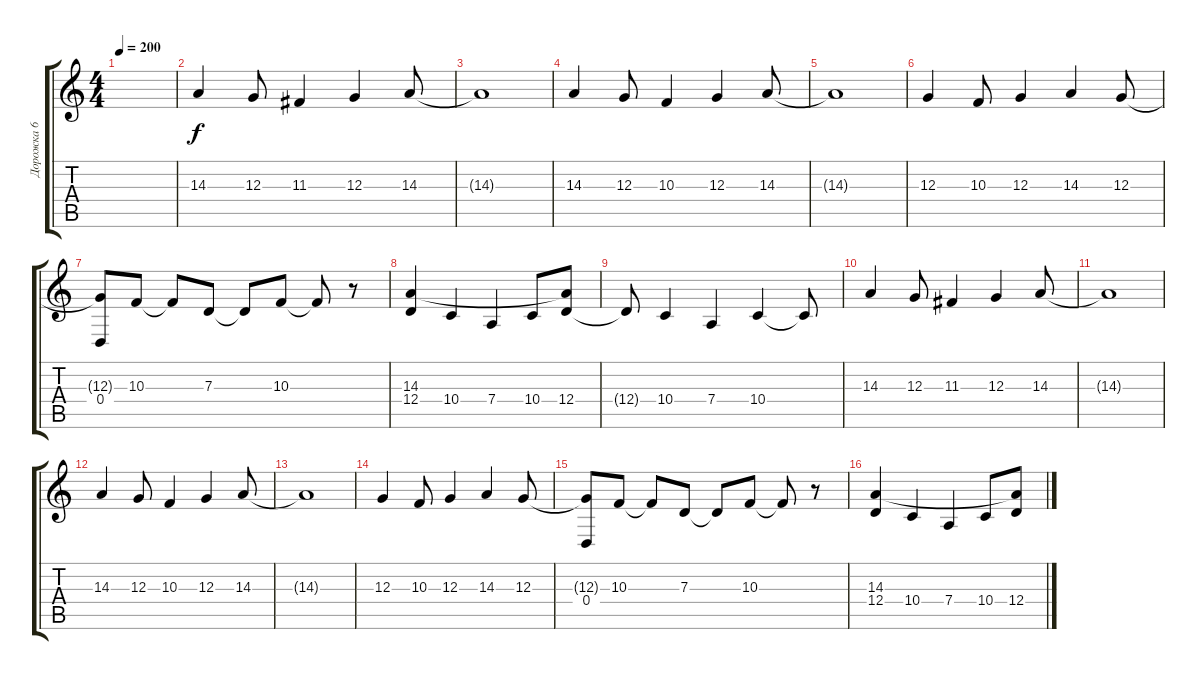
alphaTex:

\track ("Дорожка 6" "Дорожка 6") {instrument lead2sawtooth}
\staff {score tabs}
\tuning (E4 B3 G3 D3 A2 D2) {hide}
\ts (4 4)
\tempo 200
\clef g2
\ks c
|
14.3.4 12.3.8 11.3.4 12.3.4 14.3.8 |
14.3{t}.1 |
14.3.4 12.3.8 10.3.4 12.3.4 14.3.8 |
14.3{t}.1 |
12.3.4 10.3.8 12.3.4 14.3.4 12.3.8 |
(12.3{t} 0.4).8 10.3.8 10.3{t}.8 7.3.8 7.3{t}.8 10.3.8 10.3{t}.8 r.8 |
(14.3 12.4).4 10.4.4 7.4.4 10.4.8 (14.3{t} 12.4).8 |
12.4{t}.8 10.4.4 7.4.4 10.4.4 10.4{t}.8 |
14.3.4 12.3.8 11.3.4 12.3.4 14.3.8 |
14.3{t}.1 |
14.3.4 12.3.8 10.3.4 12.3.4 14.3.8 |
14.3{t}.1 |
12.3.4 10.3.8 12.3.4 14.3.4 12.3.8 |
(12.3{t} 0.4).8 10.3.8 10.3{t}.8 7.3.8 7.3{t}.8 10.3.8 10.3{t}.8 r.8 |
(14.3 12.4).4 10.4.4 7.4.4 10.4.8 (14.3{t} 12.4).8
